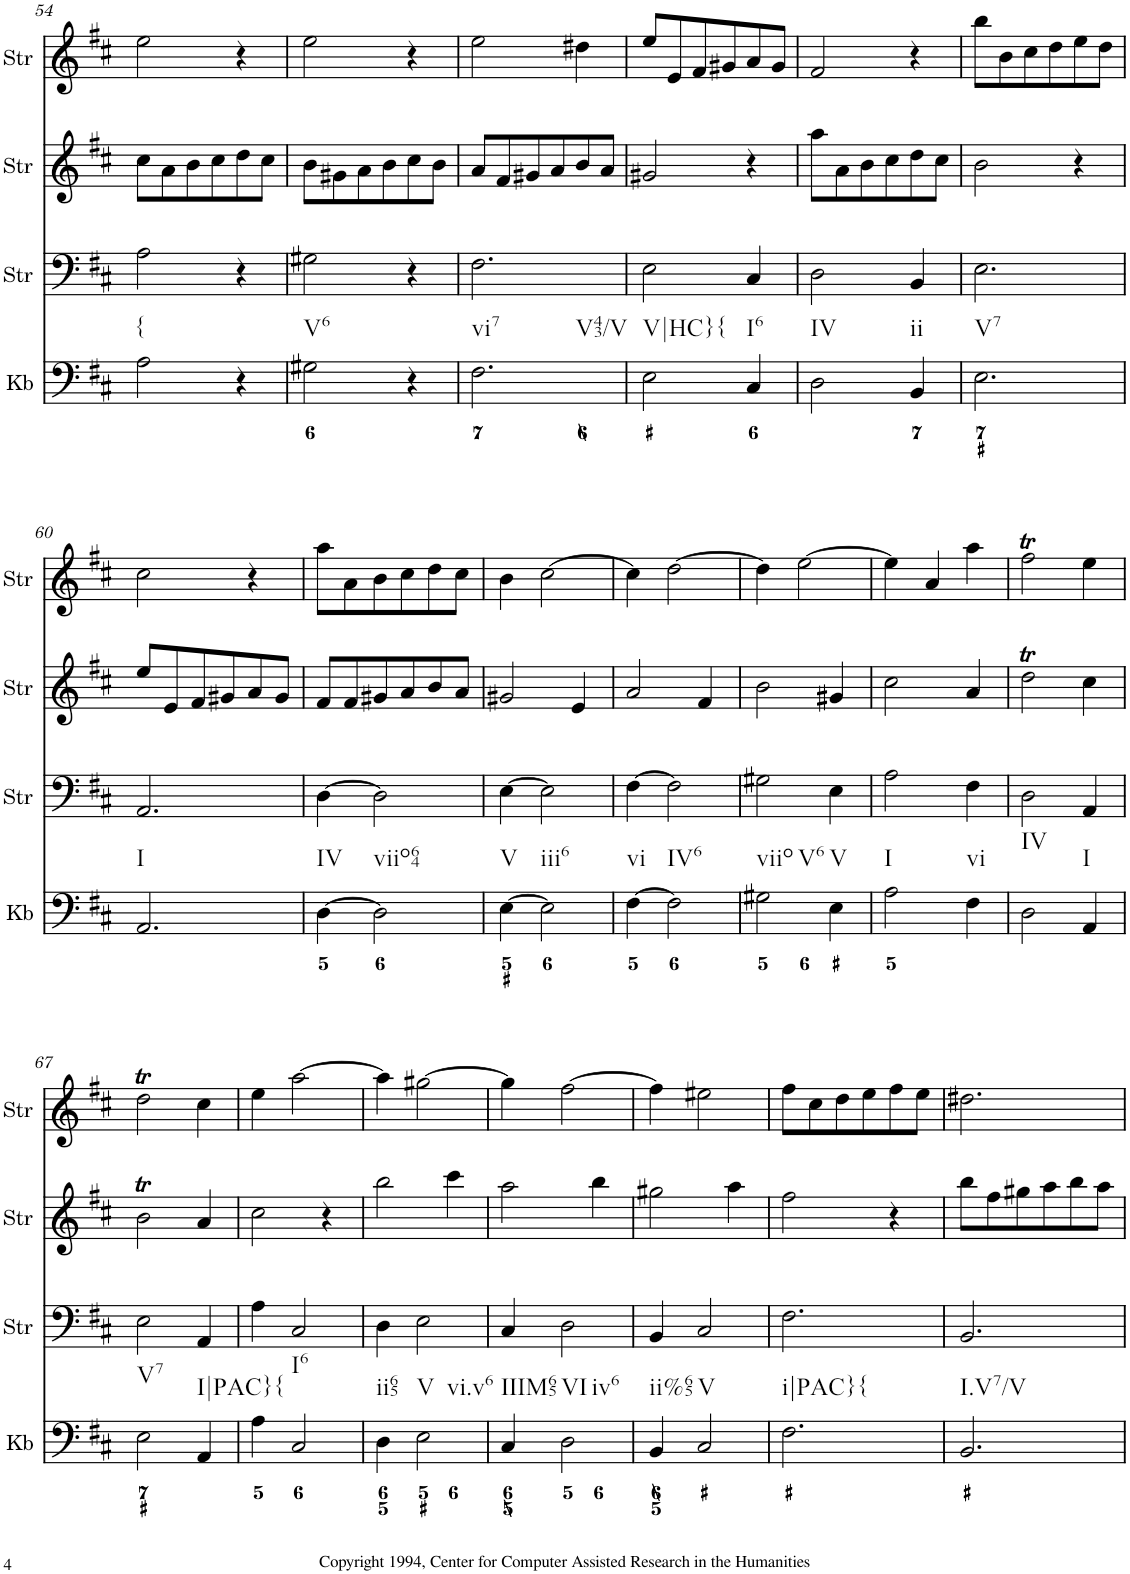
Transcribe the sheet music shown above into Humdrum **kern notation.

**kern	**kern	**kern	**kern
*part4	*part3	*part2	*part1
*staff4	*staff3	*staff2	*staff1
*I"Keyboard	*I"StringInstrument	*I"StringInstrument	*I"StringInstrument
*I'Kb	*I'Str	*I'Str	*I'Str
!!LO:PB:g=z
*clefF4	*clefF4	*clefG2	*clefG2
*k[f#c#]	*k[f#c#]	*k[f#c#]	*k[f#c#]
*M3/4	*M3/4	*M3/4	*M3/4
=54	=54	=54	=54
!LO:TX:b:t={	!	!	!
2A\	2A\	8cc#\L	2ee\
.	.	8a\	.
.	.	8b\	.
.	.	8cc#\	.
4r	4r	8dd\	4r
.	.	8cc#\J	.
=55	=55	=55	=55
!LO:TX:b:t=V6	!	!	!
2G#X\	2G#X\	8b\L	2ee\
.	.	8g#X\	.
.	.	8a\	.
.	.	8b\	.
4r	4r	8cc#\	4r
.	.	8b\J	.
=56	=56	=56	=56
!LO:TX:b:t=vi7	!	!	!
!LO:TX:b:t=V43/V	!	!	!
2.F#\	2.F#\	8a/L	2ee\
.	.	8f#/	.
.	.	8g#X/	.
.	.	8a/	.
.	.	8b/	4dd#X\
.	.	8a/J	.
=57	=57	=57	=57
!LO:TX:b:t=V|HC}{	!	!	!
2E\	2E\	2g#X/	8ee/L
.	.	.	8e/
.	.	.	8f#/
.	.	.	8g#X/
!LO:TX:b:t=I6	!	!	!
4C#/	4C#/	4r	8a/
.	.	.	8g#/J
=58	=58	=58	=58
!LO:TX:b:t=IV	!	!	!
2D\	2D\	8aa\L	2f#/
.	.	8a\	.
.	.	8b\	.
.	.	8cc#\	.
!LO:TX:b:t=ii	!	!	!
4BB/	4BB/	8dd\	4r
.	.	8cc#\J	.
=59	=59	=59	=59
!LO:TX:b:t=V7	!	!	!
2.E\	2.E\	2b\	8bb\L
.	.	.	8b\
.	.	.	8cc#\
.	.	.	8dd\
.	.	4r	8ee\
.	.	.	8dd\J
!!LO:LB:g=z
=60	=60	=60	=60
!LO:TX:b:t=I	!	!	!
2.AA/	2.AA/	8ee/L	2cc#\
.	.	8e/	.
.	.	8f#/	.
.	.	8g#X/	.
.	.	8a/	4r
.	.	8g#/J	.
=61	=61	=61	=61
!LO:TX:b:t=IV	!	!	!
[4D\	[4D\	8f#/L	8aa\L
.	.	8f#/	8a\
!LO:TX:b:t=viio64	!	!	!
2D\]	2D\]	8g#X/	8b\
.	.	8a/	8cc#\
.	.	8b/	8dd\
.	.	8a/J	8cc#\J
=62	=62	=62	=62
!LO:TX:b:t=V	!	!	!
[4E\	[4E\	2g#X/	4b\
!LO:TX:b:t=iii6	!	!	!
2E\]	2E\]	.	[2cc#\
.	.	4e/	.
=63	=63	=63	=63
!LO:TX:b:t=vi	!	!	!
[4F#\	[4F#\	2a/	4cc#\]
!LO:TX:b:t=IV6	!	!	!
2F#\]	2F#\]	.	[2dd\
.	.	4f#/	.
=64	=64	=64	=64
!LO:TX:b:t=viio	!	!	!
!LO:TX:b:t=V6	!	!	!
2G#X\	2G#X\	2b\	4dd\]
.	.	.	[2ee\
!LO:TX:b:t=V	!	!	!
4E\	4E\	4g#X/	.
=65	=65	=65	=65
!LO:TX:b:t=I	!	!	!
2A\	2A\	2cc#\	4ee\]
.	.	.	4a/
!LO:TX:b:t=vi	!	!	!
4F#\	4F#\	4a/	4aa\
=66	=66	=66	=66
!LO:TX:b:t=IV	!	!	!
2D\	2D\	2ddT\	2ff#t\
!LO:TX:b:t=I	!	!	!
4AA/	4AA/	4cc#\	4ee\
!!LO:LB:g=z
=67	=67	=67	=67
!LO:TX:b:t=V7	!	!	!
2E\	2E\	2bT\	2ddT\
!LO:TX:b:t=I|PAC}{	!	!	!
4AA/	4AA/	4a/	4cc#\
=68	=68	=68	=68
4A\	4A\	2cc#\	4ee\
!LO:TX:b:t=I6	!	!	!
2C#/	2C#/	.	[2aa\
.	.	4r	.
=69	=69	=69	=69
!LO:TX:b:t=ii65	!	!	!
4D\	4D\	2bb\	4aa\]
!LO:TX:b:t=V	!	!	!
!LO:TX:b:t=vi.v6	!	!	!
2E\	2E\	.	[2gg#X\
.	.	4ccc#\	.
=70	=70	=70	=70
!LO:TX:b:t=IIIM65	!	!	!
4C#/	4C#/	2aa\	4gg#\]
!LO:TX:b:t=VI	!	!	!
!LO:TX:b:t=iv6	!	!	!
2D\	2D\	.	[2ff#\
.	.	4bb\	.
=71	=71	=71	=71
!LO:TX:b:t=ii%65	!	!	!
4BB/	4BB/	2gg#X\	4ff#\]
!LO:TX:b:t=V	!	!	!
2C#/	2C#/	.	2ee#X\
.	.	4aa\	.
=72	=72	=72	=72
!LO:TX:b:t=i|PAC}{	!	!	!
2.F#\	2.F#\	2ff#\	8ff#\L
.	.	.	8cc#\
.	.	.	8dd\
.	.	.	8ee\
.	.	4r	8ff#\
.	.	.	8ee\J
=73	=73	=73	=73
!LO:TX:b:t=I.V7/V	!	!	!
2.BB/	2.BB/	8bb\L	2.dd#X\
.	.	8ff#\	.
.	.	8gg#X\	.
.	.	8aa\	.
.	.	8bb\	.
.	.	8aa\J	.
=	=	=	=
*-	*-	*-	*-
